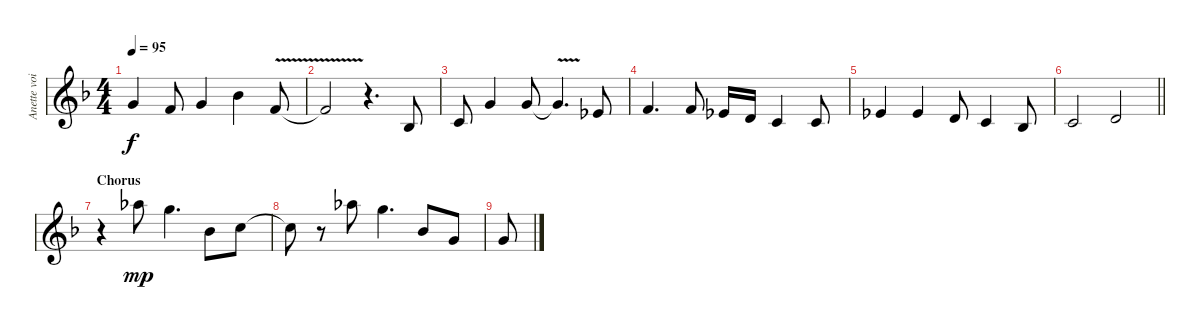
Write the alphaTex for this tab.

\track ("Anette voice" "Anette voi") {instrument flute}
\staff {score}
\tuning (E4 B3 G3 D3 A2 E2 B1) {hide}
\ts (4 4)
\tempo 95
\clef g2
\ks f
3.1.4{dy f instrument flute} 1.1.8 3.1.4 6.1.4 1.1{v}.8 |
1.1{t}.2 r.4{d} 3.3.8 |
1.2.8 3.1.4 3.1.8 3.1{v t}.4{d} 4.2.8 |
1.1.4{d} 1.1.8 4.2.16 3.2.16 1.2.4 1.2.8 |
4.2.4 4.2.4 3.2.8 1.2.4 3.3.8 |
\barLineRight lightlight
1.2.2 3.2.2 |
\section ("" "Chorus")
r.4 16.1.8{dy mp} 15.1.4{d} 6.1.8 8.1.8 |
8.1{t}.8 r.8 16.1.8 15.1.4{d} 6.1.8 3.1.8 |
3.1.8
